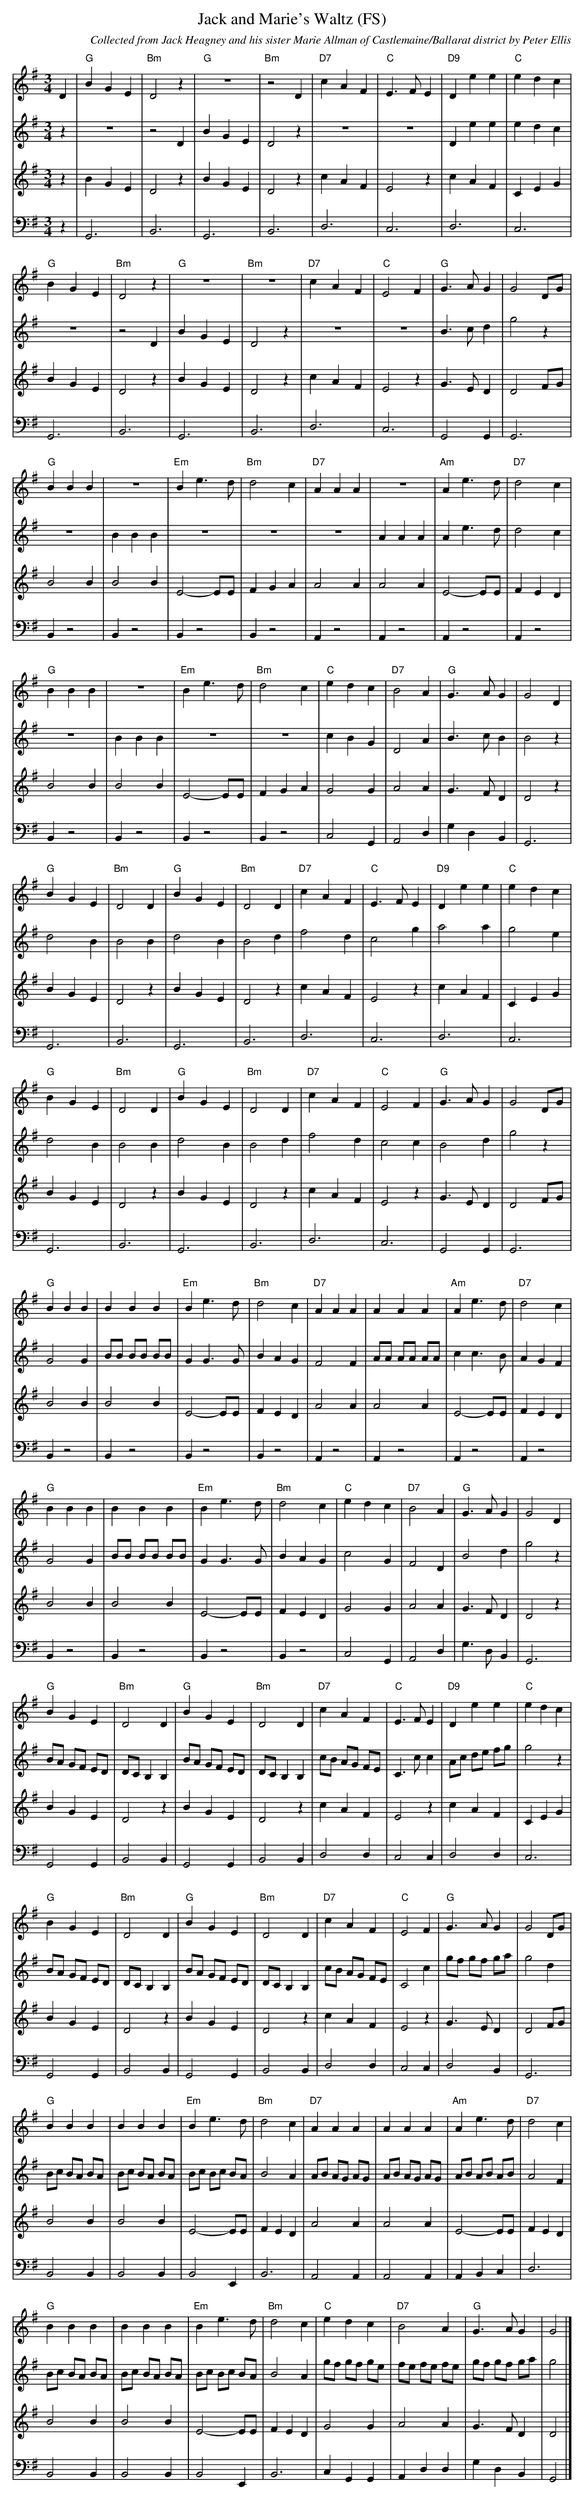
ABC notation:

X:1
T:Jack and Marie's Waltz (FS)
Q:150
C:Collected from Jack Heagney and his sister Marie Allman of Castlemaine/Ballarat district by Peter Ellis
M:3/4
L:1/4
K:G
V:1
D|"G"BGE|"Bm"D2z|"G"z3|"Bm"z2D|"D7"cAF|"C"E>FE|"D9"Dee|"C"edc|
"G"BGE|"Bm"D2z|"G"z3|"Bm"z3|"D7"cAF|"C"E2F|"G"G>AG|G2D/G/|
"G"BBB|z3|"Em"Be>d|"Bm"d2c|"D7"AAA|z3|"Am"Ae>d|"D7"d2c|
"G"BBB|z3|"Em"Be>d|"Bm"d2c|"C"edc|"D7"B2A|"G"G>AG|G2D|
"G"BGE|"Bm"D2D|"G"BGE|"Bm"D2D|"D7"cAF|"C"E>FE|"D9"Dee|"C"edc|
"G"BGE|"Bm"D2D|"G"BGE|"Bm"D2D|"D7"cAF|"C"E2F|"G"G>AG|G2D/G/|
"G"BBB|BBB|"Em"Be>d|"Bm"d2c|"D7"AAA|AAA|"Am"Ae>d|"D7"d2c|
"G"BBB|BBB|"Em"Be>d|"Bm"d2c|"C"edc|"D7"B2A|"G"G>AG|G2D|
"G"BGE|"Bm"D2D|"G"BGE|"Bm"D2D|"D7"cAF|"C"E>FE|"D9"Dee|"C"edc|
"G"BGE|"Bm"D2D|"G"BGE|"Bm"D2D|"D7"cAF|"C"E2F|"G"G>AG|G2D/G/|
"G"BBB|BBB|"Em"Be>d|"Bm"d2c|"D7"AAA|AAA|"Am"Ae>d|"D7"d2c|
"G"BBB|BBB|"Em"Be>d|"Bm"d2c|"C"edc|"D7"B2A|"G"G>AG|G2|]
V:2
z|z3|z2D|BGE|D2z|z3|z3|Dee|edc|
z3|z2D|BGE|D2z|z3|z3|B>cd|g2z|
z3|BBB|z3|z3|z3|AAA|Ae>d|d2c|
z3|BBB|z3|z3|cBG|D2A|B>cB|B2z|
d2B|B2B|d2B|B2d|f2d|c2g|a2a|g2e|
d2B|B2B|d2B|B2d|f2d|c2c|B2d|g2z|
G2G|B/B/ B/B/ B/B/|GG>G|BAG|F2F|A/A/ A/A/ A/A/|cc>B|AGF|
G2G|B/B/ B/B/ B/B/|GG>G|BAG|c2G|F2D|B2d|g2z|
B/A/ G/F/ E/D/|D/C/ B,B,|B/A/ G/F/ E/D/|D/C/ B,B,|c/B/ A/G/ F/E/|C>cc|A/c/ d/e/ f/g/|g2z|
B/A/ G/F/ E/D/|D/C/ B,B,|B/A/ G/F/ E/D/|D/C/ B,B,|c/B/ A/G/ F/E/|C2c|g/f/ g/f/ g/a/|g2d|
B/c/ B/A/ B/A/|B/c/ B/A/ B/A/|B/c/ B/c/ B/A/|B2A|A/B/ A/G/ A/G/|A/B/ A/G/ A/G/|A/B/ A/B/ A/B/|A2F|
B/c/ B/A/ B/A/|B/c/ B/A/ B/A/|B/c/ B/c/ B/A/|B2A|g/f/ g/f/ g/e/|f/e/ f/e/ f/e/|g/f/ g/f/ g/a/|g2|]
V:3
z|BGE|D2z|BGE|D2z|cAF|E2z|cAF|CEG|
BGE|D2z|BGE|D2z|cAF|E2z|G>ED|D2F/G/|
B2B|B2B|E2-E/E/|FGA|A2A|A2A|E2-E/E/|FED|
B2B|B2B|E2-E/E/|FGA|G2G|A2A|G>FD|D2z|
BGE|D2z|BGE|D2z|cAF|E2z|cAF|CEG|
BGE|D2z|BGE|D2z|cAF|E2z|G>ED|D2F/G/|
B2B|B2B|E2-E/E/|FED|A2A|A2A|E2-E/E/|FED|
B2B|B2B|E2-E/E/|FED|G2G|A2A|G>FD|D2z|
BGE|D2z|BGE|D2z|cAF|E2z|cAF|CEG|
BGE|D2z|BGE|D2z|cAF|E2z|G>ED|D2F/G/|
B2B|B2B|E2-E/E/|FED|A2A|A2A|E2-E/E/|FED|
B2B|B2B|E2-E/E/|FED|G2G|A2A|G>FD|D2|]
V:4 clef=bass
z|G,,3|B,,3|G,,3|B,,3|D,3|C,3|D,3|C,3|
G,,3|B,,3|G,,3|B,,3|D,3|C,3|G,,2G,,|G,,3|
B,,z2|B,,z2|B,,z2|B,,z2|A,,z2|A,,z2|A,,z2|A,,z2|
B,,z2|B,,z2|B,,z2|B,,z2|C,2G,,|A,,2D,|G,D,B,,|G,,3|
G,,3|B,,3|G,,3|B,,3|D,3|C,3|D,3|C,3|
G,,3|B,,3|G,,3|B,,3|D,3|C,3|G,,2G,,|G,,3|
B,,z2|B,,z2|B,,z2|B,,z2|A,,z2|A,,z2|A,,z2|A,,z2|
B,,z2|B,,z2|B,,z2|B,,z2|C,2G,,|A,,2D,|G,>D,B,,|G,,3|
G,,2G,,|B,,2B,,|G,,2G,,|B,,2B,,|D,2D,|C,2C,|D,2D,|C,3|
G,,2G,,|B,,2B,,|G,,2G,,|B,,2B,,|D,2D,|C,2C,|D,2B,,|G,,3|
B,,2B,,|B,,2B,,|B,,2E,,|B,,3|A,,2A,,|A,,2A,,|A,,B,,C,|D,3|
B,,2B,,|B,,2B,,|B,,2E,,|B,,3|C,G,,G,,|A,,D,D,|G,D,B,,|G,,2|]
